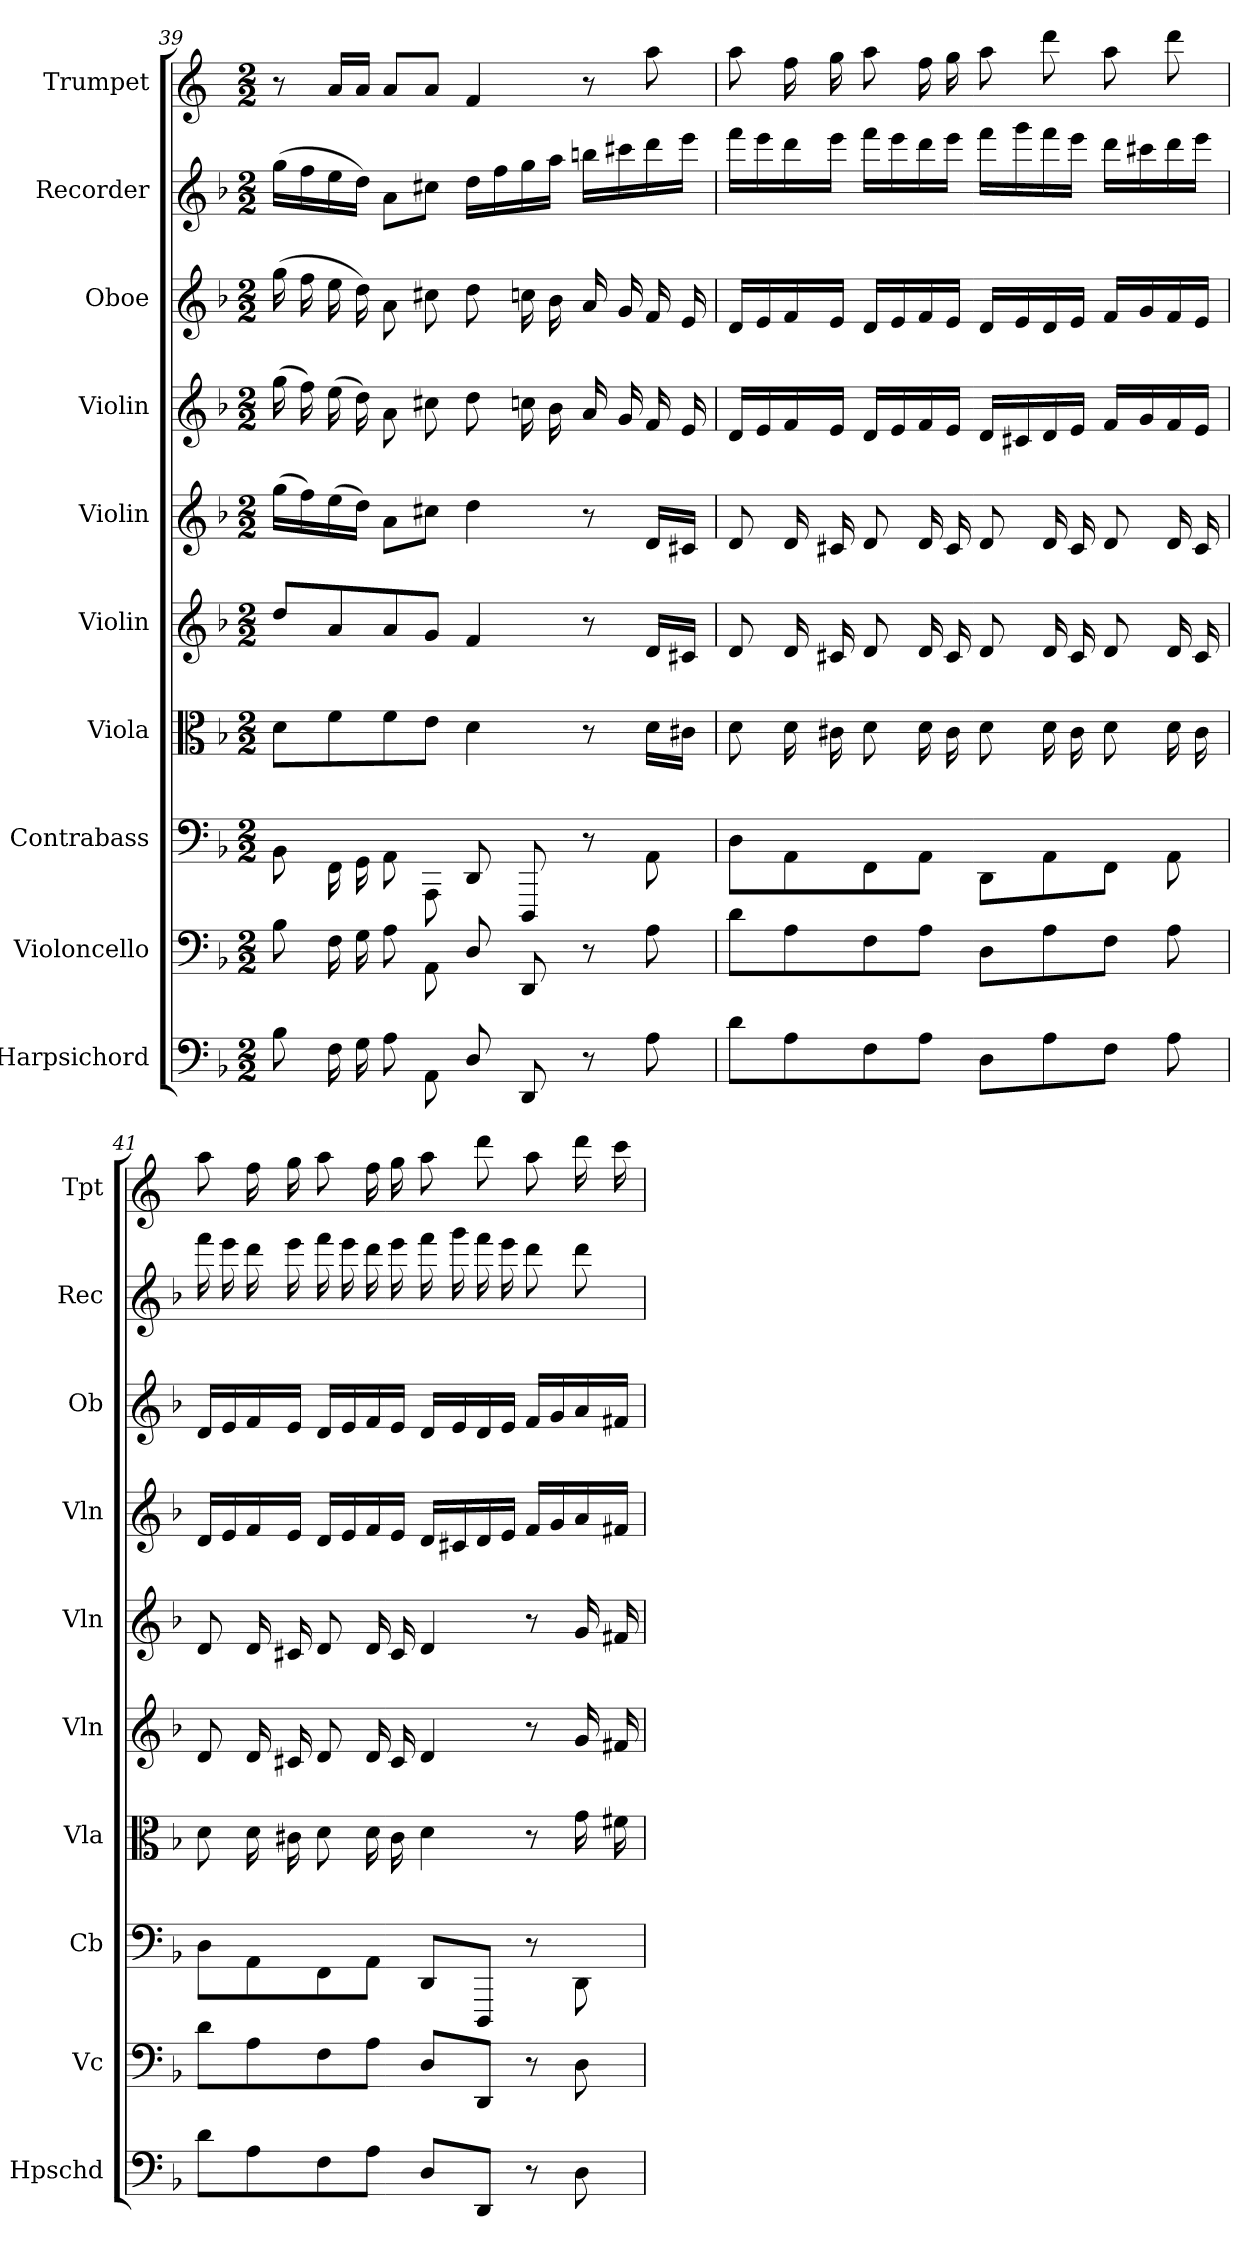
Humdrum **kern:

**kern	**kern	**kern	**kern	**kern	**kern	**kern	**kern	**kern	**kern
*part10	*part9	*part8	*part7	*part6	*part5	*part4	*part3	*part2	*part1
*staff10	*staff9	*staff8	*staff7	*staff6	*staff5	*staff4	*staff3	*staff2	*staff1
*I"Harpsichord	*I"Violoncello	*I"Contrabass	*I"Viola	*I"Violin	*I"Violin	*I"Violin	*I"Oboe	*I"Recorder	*I"Trumpet
*I'Hpschd	*I'Vc	*I'Cb	*I'Vla	*I'Vln	*I'Vln	*I'Vln	*I'Ob	*I'Rec	*I'Tpt
*clefF4	*clefF4	*clefF4	*clefC3	*clefG2	*clefG2	*clefG2	*clefG2	*clefG2	*clefG2
*	*	*ITrd7c12	*	*	*	*	*	*	*ITrd1c2
*k[b-]	*k[b-]	*k[b-]	*k[b-]	*k[b-]	*k[b-]	*k[b-]	*k[b-]	*k[b-]	*k[b-e-]
*F:	*F:	*F:	*F:	*F:	*F:	*F:	*F:	*F:	*B-:
*M2/2	*M2/2	*M2/2	*M2/2	*M2/2	*M2/2	*M2/2	*M2/2	*M2/2	*M2/2
=39	=39	=39	=39	=39	=39	=39	=39	=39	=39
8B-\	8B-\	8BBB-\	8d\L	8dd/L	(16gg\LL	(16gg\	(16gg\	(16gg\LL	8r
.	.	.	.	.	16ff\)	16ff\)	16ff\	16ff\	.
16F\	16F\	16FFF\	8f\	8a/	(16ee\	(16ee\	16ee\	16ee\	16g/LL
16G\	16G\	16GGG\	.	.	16dd\JJ)	16dd\)	16dd\)	16dd\JJ)	16g/JJ
8A\	8A\	8AAA\	8f\	8a/	8a\L	8a\	8a\	8a\L	8g/L
8AA\	8AA\	8AAAA\	8e\J	8g/J	8cc#X\J	8cc#X\	8cc#X\	8cc#X\J	8g/J
8D/	8D/	8DDD/	4d\	4f/	4dd\	8dd\	8dd\	16dd\LL	4e-/
.	.	.	.	.	.	.	.	16ff\	.
8DD/	8DD/	8DDDD/	.	.	.	16ccn\	16ccn\	16gg\	.
.	.	.	.	.	.	16b-\	16b-\	16aa\JJ	.
8r	8r	8r	8r	8r	8r	16a/	16a/	16bbn\LL	8r
.	.	.	.	.	.	16g/	16g/	16ccc#X\	.
8A\	8A\	8AAA\	16d\LL	16d/LL	16d/LL	16f/	16f/	16ddd\	8gg\
.	.	.	16c#X\JJ	16c#X/JJ	16c#X/JJ	16e/	16e/	16eee\JJ	.
=40	=40	=40	=40	=40	=40	=40	=40	=40	=40
8d\L	8d\L	8DD\L	8d\	8d/	8d/	16d/LL	16d/LL	16fff\LL	8gg\
.	.	.	.	.	.	16e/	16e/	16eee\	.
8A\	8A\	8AAA\	16d\	16d/	16d/	16f/	16f/	16ddd\	16ee-\
.	.	.	16c#X\	16c#X/	16c#X/	16e/JJ	16e/JJ	16eee\JJ	16ff\
8F\	8F\	8FFF\	8d\	8d/	8d/	16d/LL	16d/LL	16fff\LL	8gg\
.	.	.	.	.	.	16e/	16e/	16eee\	.
8A\J	8A\J	8AAA\J	16d\	16d/	16d/	16f/	16f/	16ddd\	16ee-\
.	.	.	16c#\	16c#/	16c#/	16e/JJ	16e/JJ	16eee\JJ	16ff\
8D\L	8D\L	8DDD\L	8d\	8d/	8d/	16d/LL	16d/LL	16fff\LL	8gg\
.	.	.	.	.	.	16c#X/	16e/	16ggg\	.
8A\	8A\	8AAA\	16d\	16d/	16d/	16d/	16d/	16fff\	8ccc\
.	.	.	16c#\	16c#/	16c#/	16e/JJ	16e/JJ	16eee\JJ	.
8F\J	8F\J	8FFF\J	8d\	8d/	8d/	16f/LL	16f/LL	16ddd\LL	8gg\
.	.	.	.	.	.	16g/	16g/	16ccc#X\	.
8A\	8A\	8AAA\	16d\	16d/	16d/	16f/	16f/	16ddd\	8ccc\
.	.	.	16c#\	16c#/	16c#/	16e/JJ	16e/JJ	16eee\JJ	.
=41	=41	=41	=41	=41	=41	=41	=41	=41	=41
8d\L	8d\L	8DD\L	8d\	8d/	8d/	16d/LL	16d/LL	16fff\	8gg\
.	.	.	.	.	.	16e/	16e/	16eee\	.
8A\	8A\	8AAA\	16d\	16d/	16d/	16f/	16f/	16ddd\	16ee-\
.	.	.	16c#X\	16c#X/	16c#X/	16e/JJ	16e/JJ	16eee\	16ff\
8F\	8F\	8FFF\	8d\	8d/	8d/	16d/LL	16d/LL	16fff\	8gg\
.	.	.	.	.	.	16e/	16e/	16eee\	.
8A\J	8A\J	8AAA\J	16d\	16d/	16d/	16f/	16f/	16ddd\	16ee-\
.	.	.	16c#\	16c#/	16c#/	16e/JJ	16e/JJ	16eee\	16ff\
8D/L	8D/L	8DDD/L	4d\	4d/	4d/	16d/LL	16d/LL	16fff\	8gg\
.	.	.	.	.	.	16c#X/	16e/	16ggg\	.
8DD/J	8DD/J	8DDDD/J	.	.	.	16d/	16d/	16fff\	8ccc\
.	.	.	.	.	.	16e/JJ	16e/JJ	16eee\	.
8r	8r	8r	8r	8r	8r	16f/LL	16f/LL	8ddd\	8gg\
.	.	.	.	.	.	16g/	16g/	.	.
8D\	8D\	8DDD\	16g\	16g/	16g/	16a/	16a/	8ddd\	16ccc\
.	.	.	16f#X\	16f#X/	16f#X/	16f#X/JJ	16f#X/JJ	.	16bb-\
=	=	=	=	=	=	=	=	=	=
*-	*-	*-	*-	*-	*-	*-	*-	*-	*-
